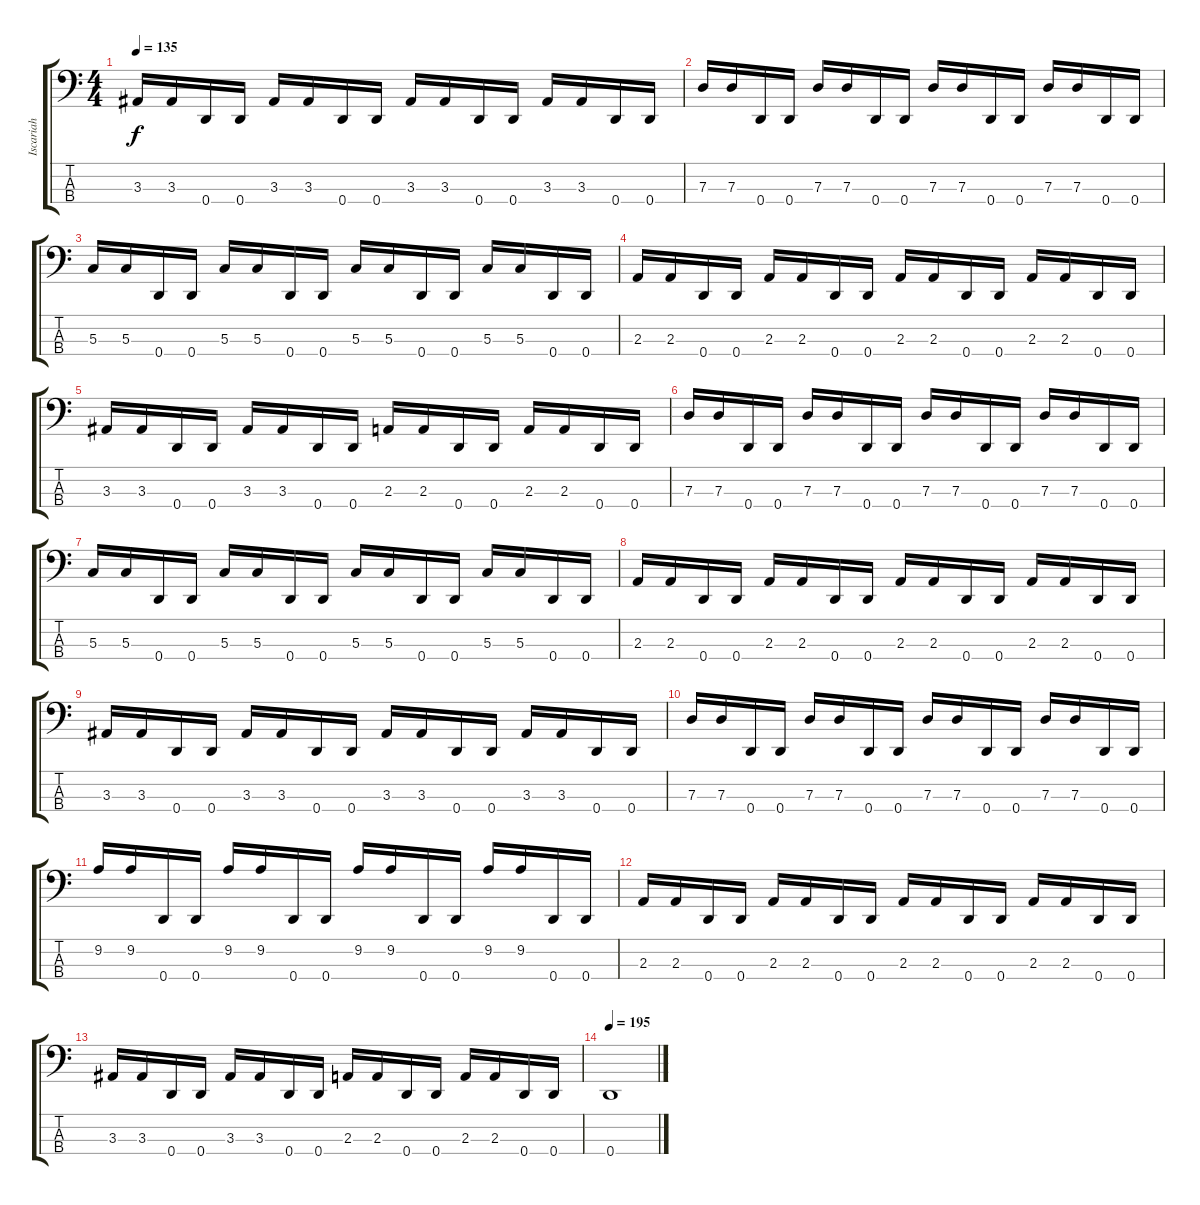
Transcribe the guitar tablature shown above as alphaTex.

\track ("Iscariah" "Iscariah") {instrument electricbassfinger}
\staff {score tabs}
\tuning (F2 C2 G1 D1) {hide}
\ts (4 4)
\tempo 135
\clef f4
\ks c
3.3.16{dy f} 3.3.16 0.4.16 0.4.16 3.3.16 3.3.16 0.4.16 0.4.16 3.3.16 3.3.16 0.4.16 0.4.16 3.3.16 3.3.16 0.4.16 0.4.16 |
7.3.16 7.3.16 0.4.16 0.4.16 7.3.16 7.3.16 0.4.16 0.4.16 7.3.16 7.3.16 0.4.16 0.4.16 7.3.16 7.3.16 0.4.16 0.4.16 |
5.3.16 5.3.16 0.4.16 0.4.16 5.3.16 5.3.16 0.4.16 0.4.16 5.3.16 5.3.16 0.4.16 0.4.16 5.3.16 5.3.16 0.4.16 0.4.16 |
2.3.16 2.3.16 0.4.16 0.4.16 2.3.16 2.3.16 0.4.16 0.4.16 2.3.16 2.3.16 0.4.16 0.4.16 2.3.16 2.3.16 0.4.16 0.4.16 |
3.3.16 3.3.16 0.4.16 0.4.16 3.3.16 3.3.16 0.4.16 0.4.16 2.3.16 2.3.16 0.4.16 0.4.16 2.3.16 2.3.16 0.4.16 0.4.16 |
7.3.16 7.3.16 0.4.16 0.4.16 7.3.16 7.3.16 0.4.16 0.4.16 7.3.16 7.3.16 0.4.16 0.4.16 7.3.16 7.3.16 0.4.16 0.4.16 |
5.3.16 5.3.16 0.4.16 0.4.16 5.3.16 5.3.16 0.4.16 0.4.16 5.3.16 5.3.16 0.4.16 0.4.16 5.3.16 5.3.16 0.4.16 0.4.16 |
2.3.16 2.3.16 0.4.16 0.4.16 2.3.16 2.3.16 0.4.16 0.4.16 2.3.16 2.3.16 0.4.16 0.4.16 2.3.16 2.3.16 0.4.16 0.4.16 |
3.3.16 3.3.16 0.4.16 0.4.16 3.3.16 3.3.16 0.4.16 0.4.16 3.3.16 3.3.16 0.4.16 0.4.16 3.3.16 3.3.16 0.4.16 0.4.16 |
7.3.16 7.3.16 0.4.16 0.4.16 7.3.16 7.3.16 0.4.16 0.4.16 7.3.16 7.3.16 0.4.16 0.4.16 7.3.16 7.3.16 0.4.16 0.4.16 |
9.2.16 9.2.16 0.4.16 0.4.16 9.2.16 9.2.16 0.4.16 0.4.16 9.2.16 9.2.16 0.4.16 0.4.16 9.2.16 9.2.16 0.4.16 0.4.16 |
2.3.16 2.3.16 0.4.16 0.4.16 2.3.16 2.3.16 0.4.16 0.4.16 2.3.16 2.3.16 0.4.16 0.4.16 2.3.16 2.3.16 0.4.16 0.4.16 |
3.3.16 3.3.16 0.4.16 0.4.16 3.3.16 3.3.16 0.4.16 0.4.16 2.3.16 2.3.16 0.4.16 0.4.16 2.3.16 2.3.16 0.4.16 0.4.16 |
\tempo 195
0.4.1
